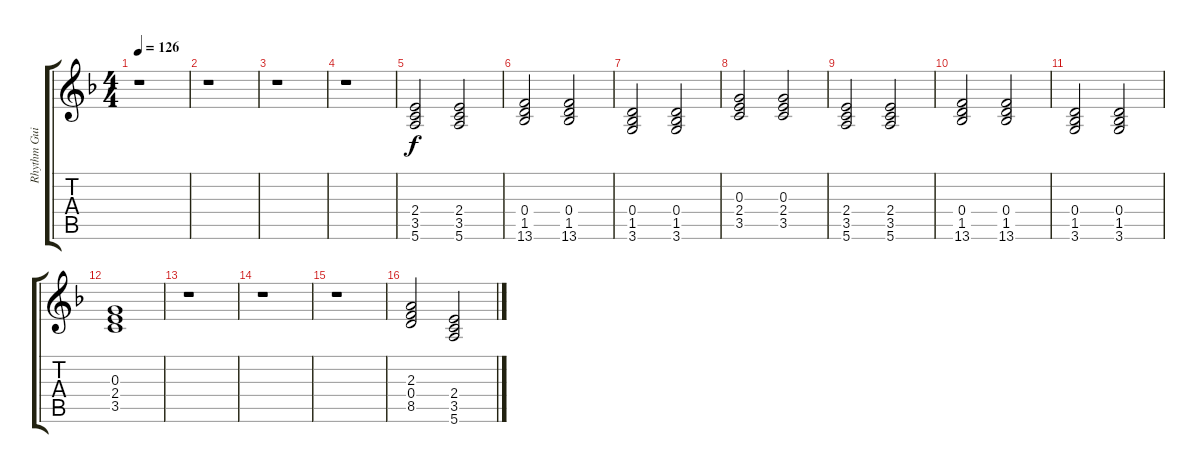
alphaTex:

\track ("Rhythm Guitar" "Rhythm Gui") {instrument acousticguitarsteel}
\staff {score tabs}
\tuning (E4 B3 G3 D3 A2 E2) {hide}
\ts (4 4)
\tempo 126
\clef g2
\ks dminor
r.1{dy f} |
r.1 |
r.1 |
r.1 |
(2.4 3.5 5.6).2 (2.4 3.5 5.6).2 |
(0.4 1.5 13.6).2 (0.4 1.5 13.6).2 |
(0.4 1.5 3.6).2 (0.4 1.5 3.6).2 |
(0.3 2.4 3.5).2 (0.3 2.4 3.5).2 |
(2.4 3.5 5.6).2 (2.4 3.5 5.6).2 |
(0.4 1.5 13.6).2 (0.4 1.5 13.6).2 |
(0.4 1.5 3.6).2 (0.4 1.5 3.6).2 |
(0.3 2.4 3.5).1 |
r.1 |
r.1 |
r.1 |
(2.3 0.4 8.5).2 (2.4 3.5 5.6).2
